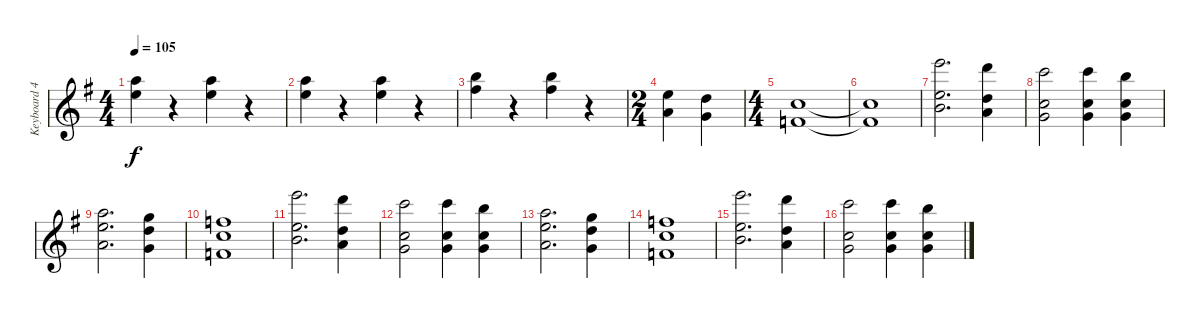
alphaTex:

\track ("Keyboard 4" "Keyboard 4") {instrument rockorgan}
\staff {score}
\tuning (E5 B4 G4 D4 A3 E3) {hide}
\ts (4 4)
\tempo 105
\clef g2
\ks eminor
(5.1 5.2).4{dy f} r.4 (5.1 5.2).4 r.4 |
(5.1 5.2).4 r.4 (5.1 5.2).4 r.4 |
(2.1 12.2).4 r.4 (2.1 12.2).4 r.4 |
\ts (2 4)
(0.1 2.3).4 (3.2 0.3).4 |
\ts (4 4)
(1.2 3.4).1 |
(1.2{t} 3.4{t}).1 |
(0.1 17.2 9.4).2{d} (10.1 3.2 2.3).4 |
(8.1 1.2 0.3).2 (8.1 1.2 0.3).4 (7.1 1.2 0.3).4 |
(0.1 10.2 2.3).2{d} (3.1 3.2 0.3).4 |
(1.1 1.2 3.4).1 |
(0.1 17.2 9.4).2{d} (10.1 3.2 2.3).4 |
(8.1 1.2 0.3).2 (8.1 1.2 0.3).4 (7.1 1.2 0.3).4 |
(0.1 10.2 2.3).2{d} (3.1 3.2 0.3).4 |
(1.1 1.2 3.4).1 |
(0.1 17.2 9.4).2{d} (10.1 3.2 2.3).4 |
(8.1 1.2 0.3).2 (8.1 1.2 0.3).4 (7.1 1.2 0.3).4
